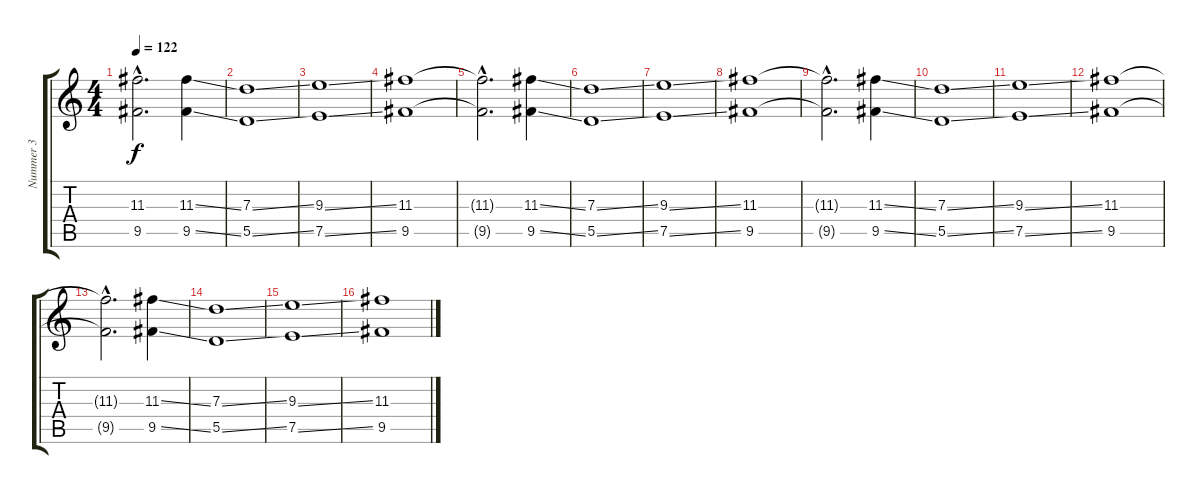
\track ("Nummer 3" "Nummer 3") {instrument electricguitarclean}
\staff {score tabs}
\tuning (E4 B3 G3 D3 A2 E2) {hide}
\ts (4 4)
\tempo 122
\clef g2
\ks c
(11.3{hac t} 9.5{hac t}).2{d dy f} (11.3{ss} 9.5{ss}).4 |
(7.3{ss} 5.5{ss}).1 |
(9.3{ss} 7.5{ss}).1 |
(11.3 9.5).1 |
(11.3{hac t} 9.5{hac t}).2{d} (11.3{ss} 9.5{ss}).4 |
(7.3{ss} 5.5{ss}).1 |
(9.3{ss} 7.5{ss}).1 |
(11.3 9.5).1 |
(11.3{hac t} 9.5{hac t}).2{d} (11.3{ss} 9.5{ss}).4 |
(7.3{ss} 5.5{ss}).1 |
(9.3{ss} 7.5{ss}).1 |
(11.3 9.5).1 |
(11.3{hac t} 9.5{hac t}).2{d} (11.3{ss} 9.5{ss}).4 |
(7.3{ss} 5.5{ss}).1 |
(9.3{ss} 7.5{ss}).1 |
(11.3 9.5).1
